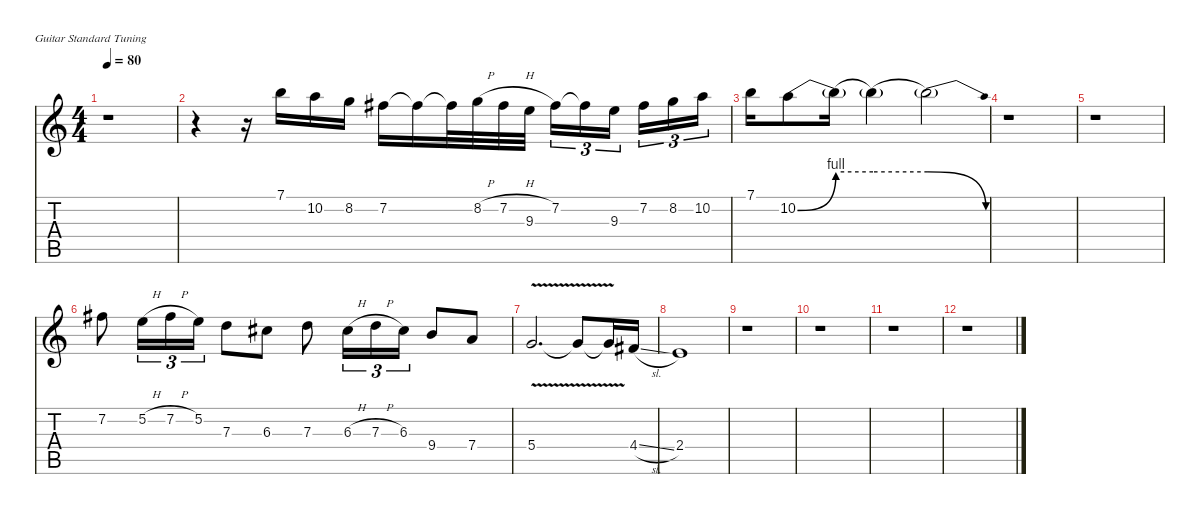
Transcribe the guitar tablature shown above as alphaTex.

\defaultSystemsLayout 4
\hideDynamics
\bracketExtendMode nobrackets
\singleTrackTrackNamePolicy hidden
\multiTrackTrackNamePolicy hidden
\firstSystemTrackNameMode fullname
\firstSystemTrackNameOrientation horizontal
\otherSystemsTrackNameOrientation horizontal
\track ("Guitar 2" "jz.guit.") {defaultSystemsLayout 8 instrument electricguitarjazz}
\staff {score tabs}
\tuning (E4 B3 G3 D3 A2 E2)
\ts (4 4)
\tempo 80
\clef g2
\ks c
r.1{dy ff beam Down} |
r.4{beam Down} r.16{beam Down} 7.1.16{dy f beam Down} 10.2.16{beam Down} 8.2.16{beam Down} 7.2{acc #}.16{beam Down} 7.2{t acc #}.16{beam Down} 7.2{t acc #}.32{beam Down} 8.2{h}.32{beam Down} 7.2{h acc #}.32{beam Down} 9.3.32{beam Down} 7.2{acc #}.16{tu (3 2) beam Down} 7.2{t acc #}.16{tu (3 2) beam Down} 9.3.16{tu (3 2) beam Down} 7.2{acc #}.16{tu (3 2) beam Down} 8.2.16{tu (3 2) beam Down} 10.2.16{tu (3 2) beam Down} |
7.1.16{beam Down} 10.2{be (bend 0 0 60 4)}.8{beam Down} 10.2{be (hold 0 4 60 4) t}.16{beam Down} 10.2{be (hold 0 4 60 4) t}.4{beam Down} 10.2{be (release 0 4 60 0) t}.2{beam Down} |
r.1{beam Down} |
r.1{beam Down} |
7.2{acc #}.8{beam Down} 5.2{h}.16{tu (3 2) beam Down} 7.2{h acc #}.16{tu (3 2) beam Down} 5.2.16{tu (3 2) beam Down} 7.3.8{beam Down} 6.3{acc #}.8{beam Down} 7.3.8{beam Down} 6.3{h acc #}.16{tu (3 2) beam Down} 7.3{h}.16{tu (3 2) beam Down} 6.3{acc #}.16{tu (3 2) beam Down} 9.4.8{beam Up} 7.4.8{beam Up} |
5.4{v}.2{d dy ff beam Up} 5.4{v t}.8{dy f beam Up} 5.4{v t}.16{beam Up} 4.4{sl acc #}.16{beam Up} |
2.4.1{beam Up} |
r.1{beam Down} |
r.1{beam Down} |
r.1{beam Down} |
r.1{beam Down}
